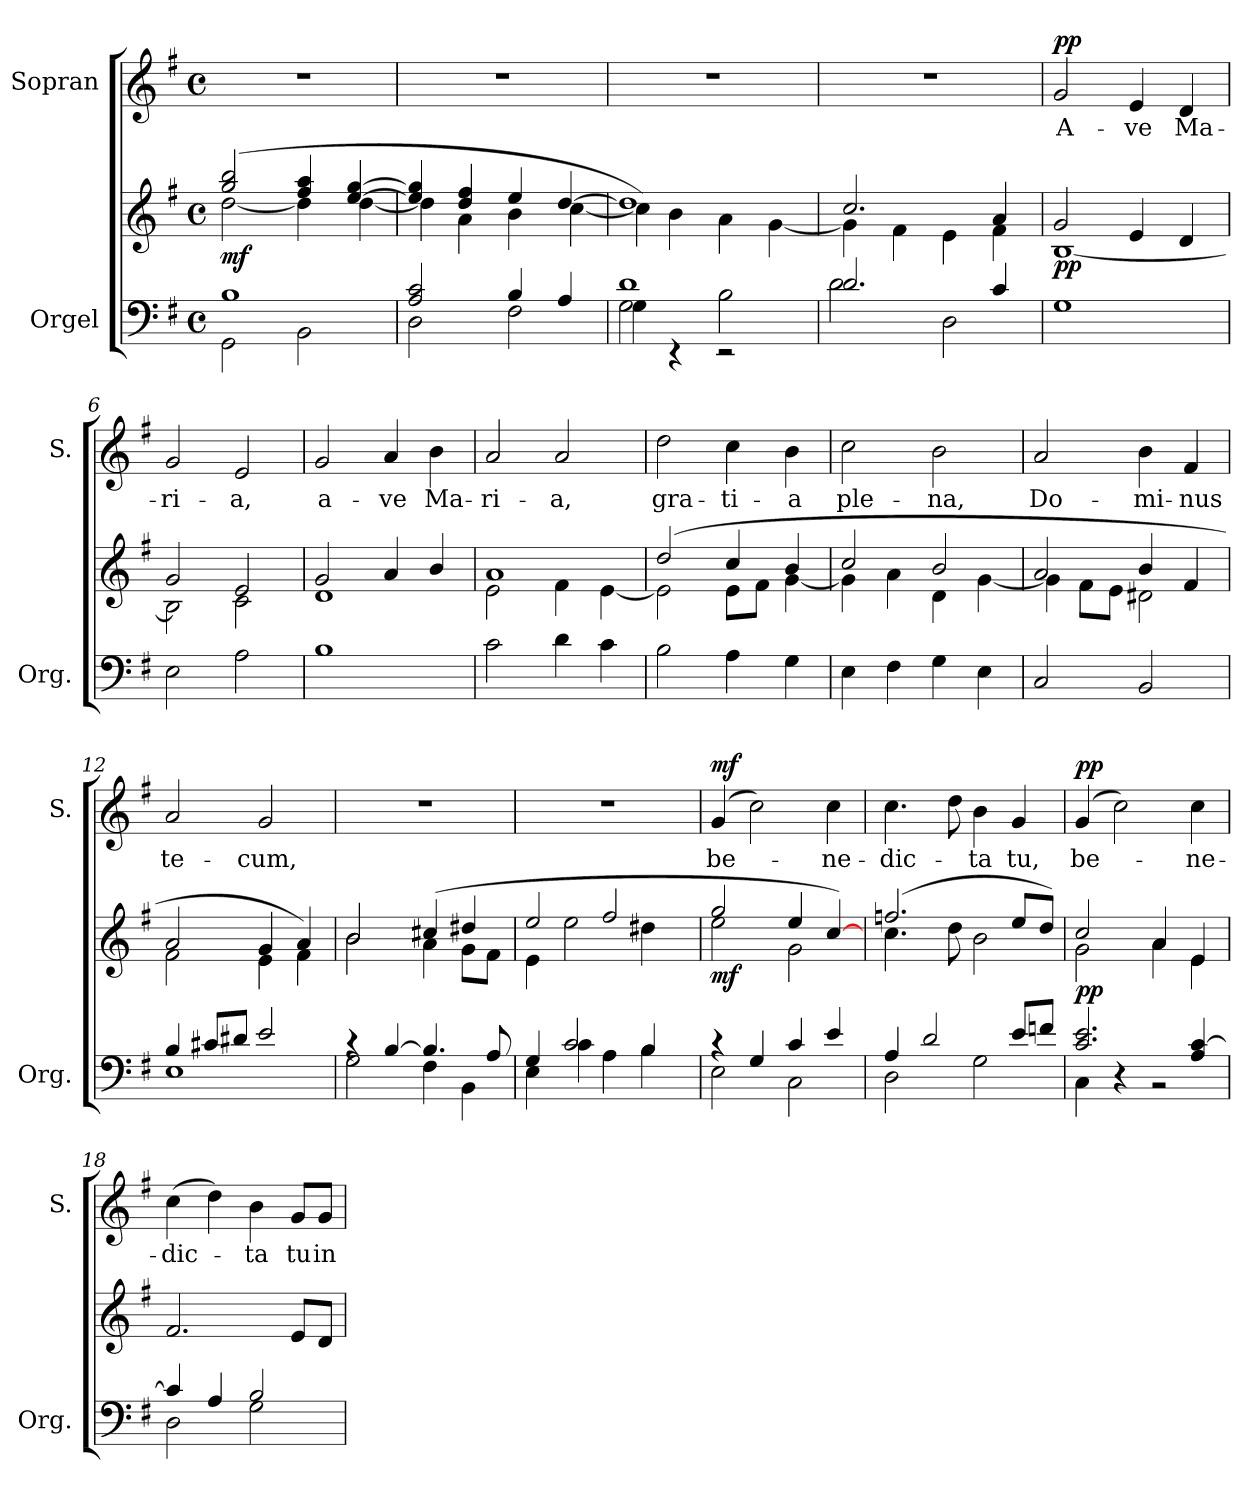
**kern	**kern	**dynam	**kern	**text	**dynam
*part2	*part2	*part2	*part1	*part1	*part1
*staff3	*staff2	*staff2/3	*staff1	*staff1	*staff1
*I"Orgel	*	*	*I"Sopran	*	*
*I'Org.	*	*	*I'S.	*	*
*clefF4	*clefG2	*	*clefG2	*	*
*k[f#]	*k[f#]	*	*k[f#]	*	*
*G:	*G:	*	*G:	*	*
*M4/4	*M4/4	*	*M4/4	*	*
*met(c)	*met(c)	*	*met(c)	*	*
=1	=1	=1	=1	=1	=1
*^	*^	*	*	*	*
!	!	!	!	!LO:DY:b	!	!	!
1B	2GG\	(2gg/ 2bb/	[<2dd\	mf	1r	.	.
.	2BB\	4ff#/ 4aa/	4dd\]	.	.	.	.
.	.	[>4ee/ [>4gg/	[<4dd\	.	.	.	.
=2	=2	=2	=2	=2	=2	=2	=2
2A/ 2c/	2D\	4ee/] 4gg/]	4dd\]	.	1r	.	.
.	.	4dd/ 4ff#/	4a\	.	.	.	.
4B/	2F#\	4ee/	4b\	.	.	.	.
4A/	.	[>4dd/	[<4cc\	.	.	.	.
=3	=3	=3	=3	=3	=3	=3	=3
*	*^	*	*	*	*	*	*
2G\	4G\	1d	1dd]	4cc\])	.	1r	.	.
.	4rEE	.	.	4b\	.	.	.	.
2B\	2rEE	.	.	4a\	.	.	.	.
.	.	.	.	[<4g\	.	.	.	.
*	*v	*v	*	*	*	*	*	*
=4	=4	=4	=4	=4	=4	=4	=4
2.d/	2d\	2.cc/	4g\]	.	1r	.	.
.	.	.	4f#\	.	.	.	.
.	2D\	.	4e\	.	.	.	.
4c/	.	4a/	4f#\	.	.	.	.
*v	*v	*	*	*	*	*	*
=5	=5	=5	=5	=5	=5	=5
!	!	!	!LO:DY:b	!	!LO:LY:b	!LO:DY:a
1G	2g/	[<1B	pp	2g/	A-	pp
!	!	!	!	!	!LO:LY:b	!
.	4e/	.	.	4e/	-ve	.
!	!	!	!	!	!LO:LY:b	!
.	4d/	.	.	4d/	Ma-	.
=6	=6	=6	=6	=6	=6	=6
!	!	!	!	!	!LO:LY:b	!
2E\	2g/	2B\]	.	2g/	-ri-	.
!	!	!	!	!	!LO:LY:b	!
2A\	2e/	2c\	.	2e/	-a,	.
!!LO:LB:g=z
=7	=7	=7	=7	=7	=7	=7
!	!	!	!	!	!LO:LY:b	!
1B	2g/	1d	.	2g/	a-	.
!	!	!	!	!	!LO:LY:b	!
.	4a/	.	.	4a/	-ve	.
!	!	!	!	!	!LO:LY:b	!
.	4b/	.	.	4b\	Ma-	.
=8	=8	=8	=8	=8	=8	=8
!	!	!	!	!	!LO:LY:b	!
2c\	1a	2e\	.	2a/	-ri-	.
!	!	!	!	!	!LO:LY:b	!
4d\	.	4f#\	.	2a/	-a,	.
4c\	.	[<4e\	.	.	.	.
=9	=9	=9	=9	=9	=9	=9
!	!	!	!	!	!LO:LY:b	!
2B\	(2dd/	2e\]	.	2dd\	gra-	.
!	!	!	!	!	!LO:LY:b	!
4A\	4cc/	8e\L	.	4cc\	-ti-	.
.	.	8f#\J	.	.	.	.
!	!	!	!	!	!LO:LY:b	!
4G\	4b/	[<4g\	.	4b\	-a	.
=10	=10	=10	=10	=10	=10	=10
!	!	!	!	!	!LO:LY:b	!
4E\	2cc/	4g\]	.	2cc\	ple-	.
4F#\	.	4a\	.	.	.	.
!	!	!	!	!	!LO:LY:b	!
4G\	2b/	4d\	.	2b\	-na,	.
4E\	.	[<4g\	.	.	.	.
=11	=11	=11	=11	=11	=11	=11
!	!	!	!	!	!LO:LY:b	!
2C/	2a/	4g\]	.	2a/	Do-	.
.	.	8f#\L	.	.	.	.
.	.	8e\J	.	.	.	.
!	!	!	!	!	!LO:LY:b	!
2BB/	4b/	2d#X\	.	4b\	-mi-	.
!	!	!	!	!	!LO:LY:b	!
.	4f#/	.	.	4f#/	-nus	.
=12	=12	=12	=12	=12	=12	=12
*^	*	*	*	*	*	*
!	!	!	!	!	!	!LO:LY:b	!
4B/	1E	2a/	2f#\	.	2a/	te-	.
8c#X/L	.	.	.	.	.	.	.
8d#X/J	.	.	.	.	.	.	.
!	!	!	!	!	!	!LO:LY:b	!
2e/	.	4g/	4e\	.	2g/	-cum,	.
.	.	4a/)	4f#\	.	.	.	.
!!LO:LB:g=z
=13	=13	=13	=13	=13	=13	=13	=13
4rc	2G\	2b/	2b\	.	1r	.	.
[>4B/	.	.	.	.	.	.	.
4.B/]	4F#\	(>4cc#X/	4a\	.	.	.	.
.	4BB\	4dd#X/	8g\L	.	.	.	.
8A/	.	.	8f#\J	.	.	.	.
=14	=14	=14	=14	=14	=14	=14	=14
4G/	4E\	2ee/	4e\	.	1r	.	.
2c/	4c\	.	2ee\	.	.	.	.
.	4A\	2ff#/	.	.	.	.	.
4B/	4B\	.	4dd#X\	.	.	.	.
=15	=15	=15	=15	=15	=15	=15	=15
!	!	!	!	!LO:DY:b	!	!LO:LY:b	!LO:DY:a
4rc	2E\	2gg/	2ee\	mf	(4g/	be-	mf
4G/	.	.	.	.	2cc\)	.	.
4c/	2C\	4ee/	2g\	.	.	.	.
!	!	!	!	!	!	!LO:LY:b	!
4e/	.	[>4cc/)	.	.	4cc\	-ne-	.
=16	=16	=16	=16	=16	=16	=16	=16
!	!	!	!	!	!	!LO:LY:b	!
4A/	2D\	(2.ffn/	4.cc\	.	4.cc\	-dic-	.
2d/	.	.	.	.	.	.	.
.	.	.	8dd\	.	8dd\	.	.
!	!	!	!	!	!	!LO:LY:b	!
.	2G\	.	2b\	.	4b\	-ta	.
!	!	!	!	!	!	!LO:LY:b	!
8e/L	.	8ee/L	.	.	4g/	tu,	.
8fn/J	.	8dd/J)	.	.	.	.	.
=17	=17	=17	=17	=17	=17	=17	=17
!	!	!	!	!LO:DY:b	!	!LO:LY:b	!LO:DY:a
2.c/ 2.e/	4C\	2cc/	2g\	pp	(4g/	be-	pp
.	4rC	.	.	.	2cc\)	.	.
.	2rBB	4a/	4a\	.	.	.	.
!	!	!	!	!	!	!LO:LY:b	!
4A/ [>4c/	.	4e/	4e\	.	4cc\	-ne-	.
!!LO:LB:g=z
=18	=18	=18	=18	=18	=18	=18	=18
!	!	!	!	!	!	!LO:LY:b	!
*	*	*v	*v	*	*	*	*
4c/]	2D\	2.f#/	.	(>4cc\	-dic-	.
4A/	.	.	.	4dd\)	.	.
!	!	!	!	!	!LO:LY:b	!
2B/	2G\	.	.	4b\	-ta	.
!	!	!	!	!	!LO:LY:b	!
.	.	8e/L	.	8g/L	tu	.
!	!	!	!	!	!LO:LY:b	!
.	.	8d/J	.	8g/J	in	.
*v	*v	*	*	*	*	*
=	=	=	=	=	=
*-	*-	*-	*-	*-	*-
